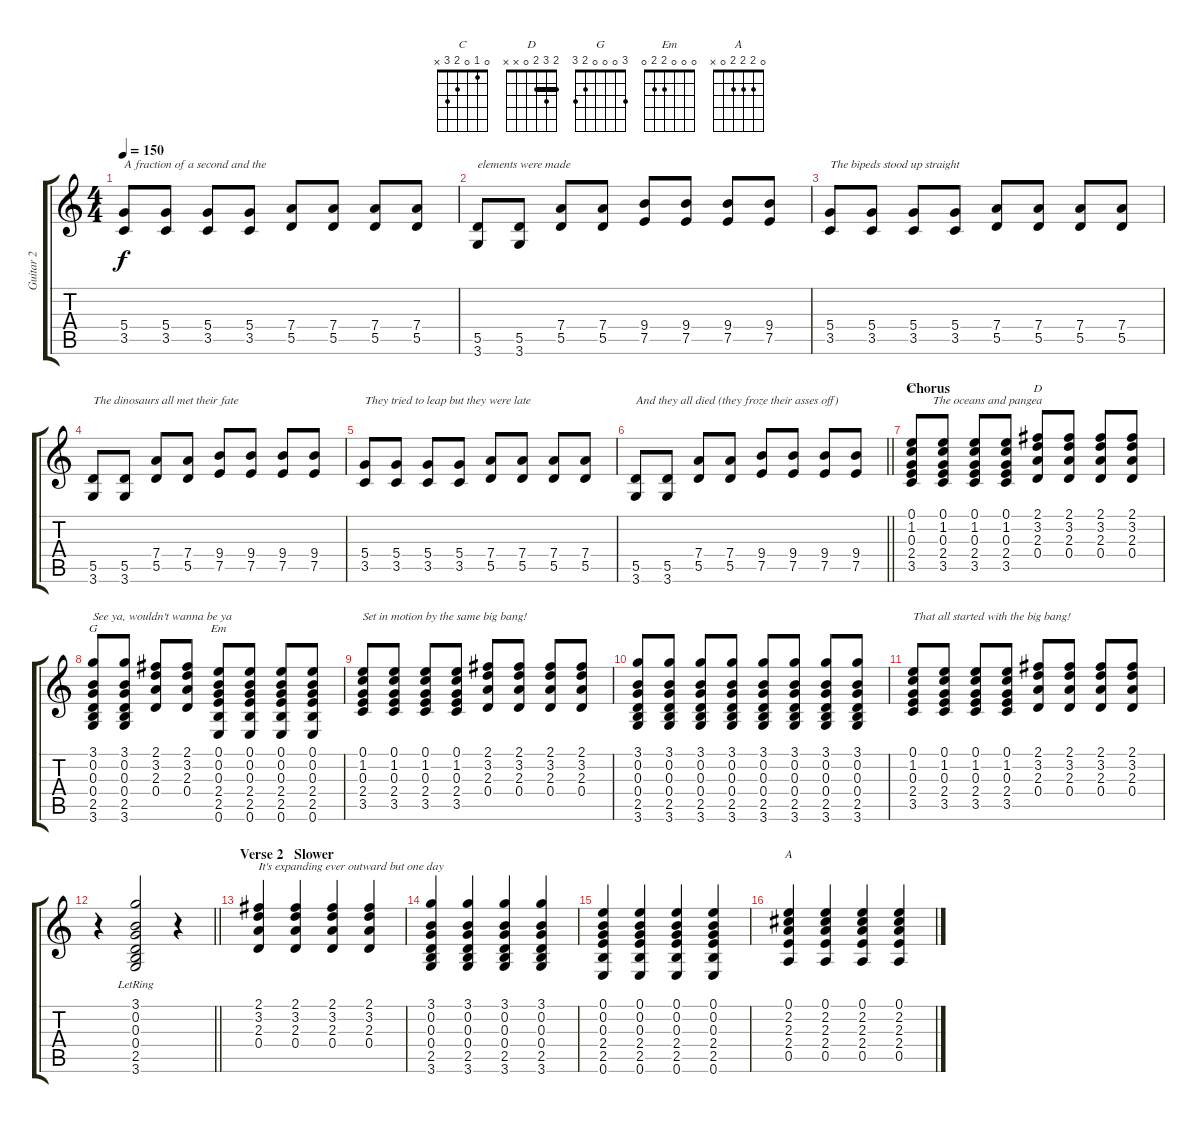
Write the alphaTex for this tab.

\track ("Guitar 2" "Guitar 2") {instrument electricguitarclean}
\staff {score tabs}
\tuning (E4 B3 G3 D3 A2 E2) {hide}
\chord ("C" 0 1 0 2 3 x)
\chord ("D" 2 3 2 0 x x) {barre 2}
\chord ("G" 3 0 0 0 2 3)
\chord ("Em" 0 0 0 2 2 0)
\chord ("A" 0 2 2 2 0 x)
\ts (4 4)
\tempo 150
\clef g2
\ks c
(5.4 3.5).8{txt "A fraction of a second and the" dy f} (5.4 3.5).8 (5.4 3.5).8 (5.4 3.5).8 (7.4 5.5).8 (7.4 5.5).8 (7.4 5.5).8 (7.4 5.5).8 |
(5.5 3.6).8{txt "elements were made"} (5.5 3.6).8 (7.4 5.5).8 (7.4 5.5).8 (9.4 7.5).8 (9.4 7.5).8 (9.4 7.5).8 (9.4 7.5).8 |
(5.4 3.5).8{txt "The bipeds stood up straight"} (5.4 3.5).8 (5.4 3.5).8 (5.4 3.5).8 (7.4 5.5).8 (7.4 5.5).8 (7.4 5.5).8 (7.4 5.5).8 |
(5.5 3.6).8{txt "The dinosaurs all met their fate"} (5.5 3.6).8 (7.4 5.5).8 (7.4 5.5).8 (9.4 7.5).8 (9.4 7.5).8 (9.4 7.5).8 (9.4 7.5).8 |
(5.4 3.5).8{txt "They tried to leap but they were late"} (5.4 3.5).8 (5.4 3.5).8 (5.4 3.5).8 (7.4 5.5).8 (7.4 5.5).8 (7.4 5.5).8 (7.4 5.5).8 |
\barLineRight lightlight
(5.5 3.6).8{txt "And they all died (they froze their asses off)"} (5.5 3.6).8 (7.4 5.5).8 (7.4 5.5).8 (9.4 7.5).8 (9.4 7.5).8 (9.4 7.5).8 (9.4 7.5).8 |
\section ("" "Chorus")
(0.1 1.2 0.3 2.4 3.5).8{ch "C" txt "       The oceans and pangea"} (0.1 1.2 0.3 2.4 3.5).8 (0.1 1.2 0.3 2.4 3.5).8 (0.1 1.2 0.3 2.4 3.5).8 (2.1 3.2 2.3 0.4).8{ch "D"} (2.1 3.2 2.3 0.4).8 (2.1 3.2 2.3 0.4).8 (2.1 3.2 2.3 0.4).8 |
(3.1 0.2 0.3 0.4 2.5 3.6).8{ch "G" txt "See ya, wouldn't wanna be ya"} (3.1 0.2 0.3 0.4 2.5 3.6).8 (2.1 3.2 2.3 0.4).8 (2.1 3.2 2.3 0.4).8 (0.1 0.2 0.3 2.4 2.5 0.6).8{ch "Em"} (0.1 0.2 0.3 2.4 2.5 0.6).8 (0.1 0.2 0.3 2.4 2.5 0.6).8 (0.1 0.2 0.3 2.4 2.5 0.6).8 |
(0.1 1.2 0.3 2.4 3.5).8{txt "Set in motion by the same big bang!"} (0.1 1.2 0.3 2.4 3.5).8 (0.1 1.2 0.3 2.4 3.5).8 (0.1 1.2 0.3 2.4 3.5).8 (2.1 3.2 2.3 0.4).8 (2.1 3.2 2.3 0.4).8 (2.1 3.2 2.3 0.4).8 (2.1 3.2 2.3 0.4).8 |
(3.1 0.2 0.3 0.4 2.5 3.6).8 (3.1 0.2 0.3 0.4 2.5 3.6).8 (3.1 0.2 0.3 0.4 2.5 3.6).8 (3.1 0.2 0.3 0.4 2.5 3.6).8 (3.1 0.2 0.3 0.4 2.5 3.6).8 (3.1 0.2 0.3 0.4 2.5 3.6).8 (3.1 0.2 0.3 0.4 2.5 3.6).8 (3.1 0.2 0.3 0.4 2.5 3.6).8 |
(0.1 1.2 0.3 2.4 3.5).8{txt "That all started with the big bang!"} (0.1 1.2 0.3 2.4 3.5).8 (0.1 1.2 0.3 2.4 3.5).8 (0.1 1.2 0.3 2.4 3.5).8 (2.1 3.2 2.3 0.4).8 (2.1 3.2 2.3 0.4).8 (2.1 3.2 2.3 0.4).8 (2.1 3.2 2.3 0.4).8 |
\barLineRight lightlight
r.4 (3.1{lr} 0.2{lr} 0.3{lr} 0.4{lr} 2.5{lr} 3.6{lr}).2 r.4 |
\section ("" "Verse 2   Slower")
(2.1 3.2 2.3 0.4).4{txt "It's expanding ever outward but one day"} (2.1 3.2 2.3 0.4).4 (2.1 3.2 2.3 0.4).4 (2.1 3.2 2.3 0.4).4 |
(3.1 0.2 0.3 0.4 2.5 3.6).4 (3.1 0.2 0.3 0.4 2.5 3.6).4 (3.1 0.2 0.3 0.4 2.5 3.6).4 (3.1 0.2 0.3 0.4 2.5 3.6).4 |
(0.1 0.2 0.3 2.4 2.5 0.6).4 (0.1 0.2 0.3 2.4 2.5 0.6).4 (0.1 0.2 0.3 2.4 2.5 0.6).4 (0.1 0.2 0.3 2.4 2.5 0.6).4 |
(0.1 2.2 2.3 2.4 0.5).4{ch "A"} (0.1 2.2 2.3 2.4 0.5).4 (0.1 2.2 2.3 2.4 0.5).4 (0.1 2.2 2.3 2.4 0.5).4
